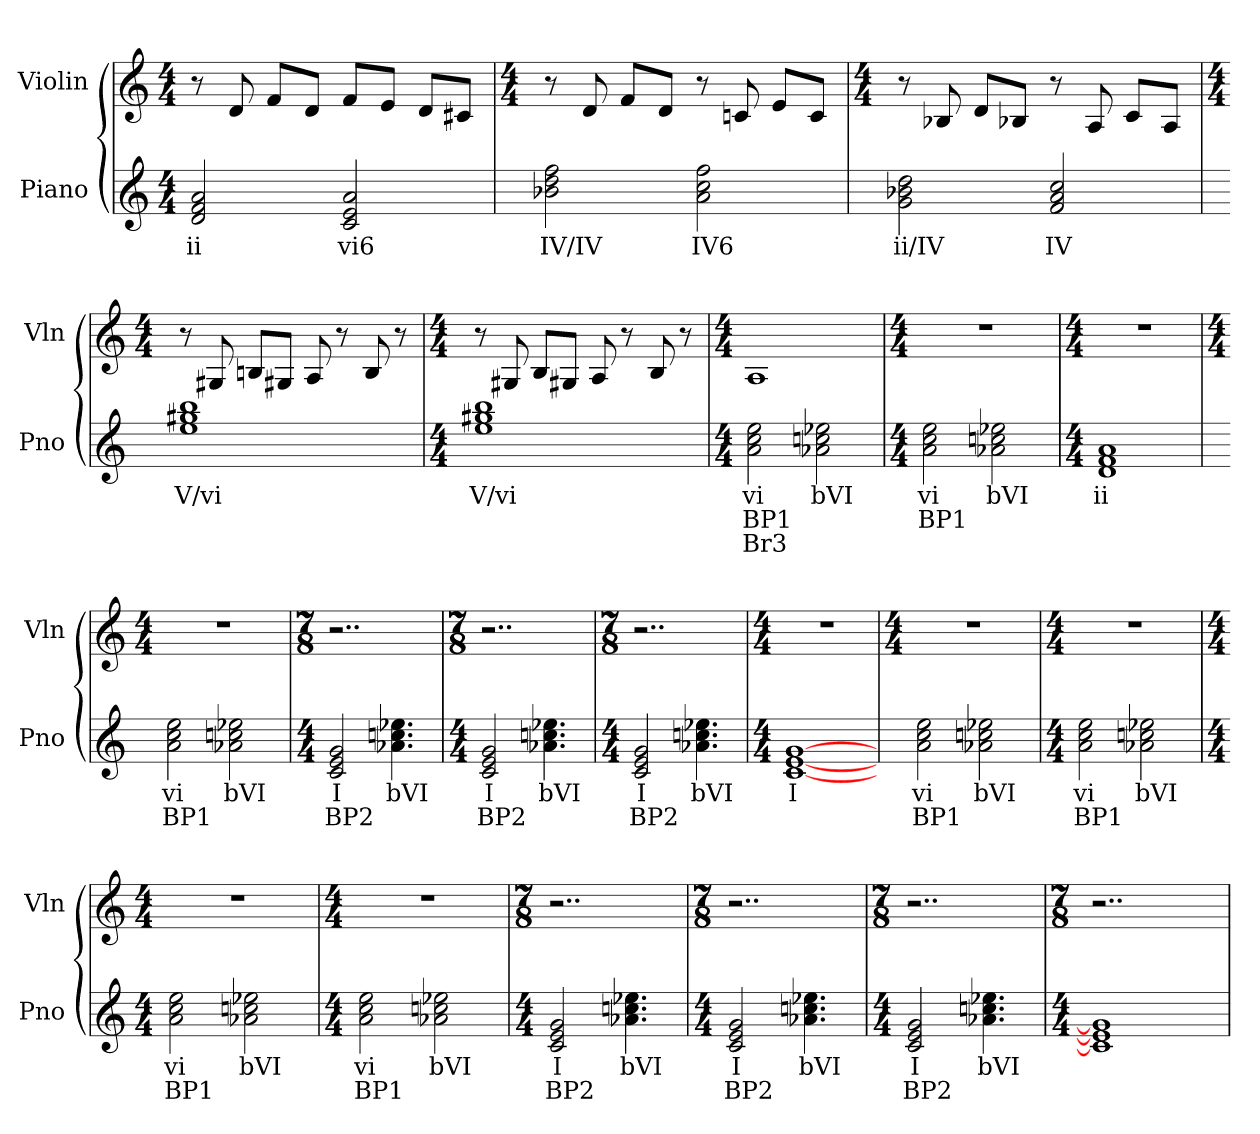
**kern	**text	**text	**text	**kern
*part2	*part2	*part2	*part2	*part1
*staff2	*staff2	*staff2	*staff2	*staff1
*I"Piano	*	*	*	*I"Violin
*I'Pno	*	*	*	*I'Vln
*k[]	*	*	*	*
*C:	*	*	*	*
*M4/4	*	*	*	*M4/4
=	=	=	=	=
2d 2f 2a	ii	.	.	8r
.	.	.	.	8d
.	.	.	.	8fL
.	.	.	.	8dJ
2c 2e 2a	vi6	.	.	8fL
.	.	.	.	8eJ
.	.	.	.	8dL
.	.	.	.	8c#XJ
=	=	=	=	=
*k[]	*	*	*	*
*C:	*	*	*	*
*	*	*	*	*M4/4
2b-X 2dd 2ff	IV/IV	.	.	8r
.	.	.	.	8d
.	.	.	.	8fL
.	.	.	.	8dJ
2a 2cc 2ff	IV6	.	.	8r
.	.	.	.	8cn
.	.	.	.	8eL
.	.	.	.	8cJ
=	=	=	=	=
*k[]	*	*	*	*
*C:	*	*	*	*
*	*	*	*	*M4/4
2g 2b-X 2dd	ii/IV	.	.	8r
.	.	.	.	8B-X
.	.	.	.	8dL
.	.	.	.	8B-XJ
2f 2a 2cc	IV	.	.	8r
.	.	.	.	8A
.	.	.	.	8cL
.	.	.	.	8AJ
=	=	=	=	=
*k[]	*	*	*	*
*C:	*	*	*	*
*	*	*	*	*M4/4
1ee 1gg#X 1bb	V/vi	.	.	8r
.	.	.	.	8G#X
.	.	.	.	8BnL
.	.	.	.	8G#XJ
.	.	.	.	8A
.	.	.	.	8r
.	.	.	.	8B
.	.	.	.	8r
=	=	=	=	=
*k[]	*	*	*	*
*C:	*	*	*	*
*M4/4	*	*	*	*M4/4
1ee 1gg#X 1bb	V/vi	.	.	8r
.	.	.	.	8G#X
.	.	.	.	8BL
.	.	.	.	8G#XJ
.	.	.	.	8A
.	.	.	.	8r
.	.	.	.	8B
.	.	.	.	8r
=	=	=	=	=
*k[]	*	*	*	*
*C:	*	*	*	*
*M4/4	*	*	*	*M4/4
2a 2cc 2ee	vi	BP1	Br3	1A
2a-X 2ccn 2ee-X	bVI	.	.	.
=	=	=	=	=
*k[]	*	*	*	*
*C:	*	*	*	*
*M4/4	*	*	*	*M4/4
2a 2cc 2ee	vi	BP1	.	1r
2a-X 2ccn 2ee-X	bVI	.	.	.
=	=	=	=	=
*k[]	*	*	*	*
*C:	*	*	*	*
*M4/4	*	*	*	*M4/4
1d 1f 1a	ii	.	.	1r
=	=	=	=	=
*k[]	*	*	*	*
*C:	*	*	*	*
*	*	*	*	*M4/4
2a 2cc 2ee	vi	BP1	.	1r
2a-X 2ccn 2ee-X	bVI	.	.	.
=	=	=	=	=
*k[]	*	*	*	*
*C:	*	*	*	*
*M4/4	*	*	*	*M7/8
2c 2e 2g	I	BP2	.	2..r
4.a-X 4.ccn 4.ee-X	bVI	.	.	.
=	=	=	=	=
*k[]	*	*	*	*
*C:	*	*	*	*
*M4/4	*	*	*	*M7/8
2c 2e 2g	I	BP2	.	2..r
4.a-X 4.ccn 4.ee-X	bVI	.	.	.
=	=	=	=	=
*k[]	*	*	*	*
*C:	*	*	*	*
*M4/4	*	*	*	*M7/8
2c 2e 2g	I	BP2	.	2..r
4.a-X 4.ccn 4.ee-X	bVI	.	.	.
=	=	=	=	=
*k[]	*	*	*	*
*C:	*	*	*	*
*M4/4	*	*	*	*M4/4
[1c [1e [1g	I	.	.	1r
=	=	=	=	=
*k[]	*	*	*	*
*C:	*	*	*	*
*	*	*	*	*M4/4
2a 2cc 2ee	vi	BP1	.	1r
2a-X 2ccn 2ee-X	bVI	.	.	.
=	=	=	=	=
*k[]	*	*	*	*
*C:	*	*	*	*
*M4/4	*	*	*	*M4/4
2a 2cc 2ee	vi	BP1	.	1r
2a-X 2ccn 2ee-X	bVI	.	.	.
=	=	=	=	=
*k[]	*	*	*	*
*C:	*	*	*	*
*M4/4	*	*	*	*M4/4
2a 2cc 2ee	vi	BP1	.	1r
2a-X 2ccn 2ee-X	bVI	.	.	.
=	=	=	=	=
*k[]	*	*	*	*
*C:	*	*	*	*
*M4/4	*	*	*	*M4/4
2a 2cc 2ee	vi	BP1	.	1r
2a-X 2ccn 2ee-X	bVI	.	.	.
=	=	=	=	=
*k[]	*	*	*	*
*C:	*	*	*	*
*M4/4	*	*	*	*M7/8
2c 2e 2g	I	BP2	.	2..r
4.a-X 4.ccn 4.ee-X	bVI	.	.	.
=	=	=	=	=
*k[]	*	*	*	*
*C:	*	*	*	*
*M4/4	*	*	*	*M7/8
2c 2e 2g	I	BP2	.	2..r
4.a-X 4.ccn 4.ee-X	bVI	.	.	.
=	=	=	=	=
*k[]	*	*	*	*
*C:	*	*	*	*
*M4/4	*	*	*	*M7/8
2c 2e 2g	I	BP2	.	2..r
4.a-X 4.ccn 4.ee-X	bVI	.	.	.
=	=	=	=	=
*k[]	*	*	*	*
*C:	*	*	*	*
*M4/4	*	*	*	*M7/8
1c] 1e] 1g]	.	.	.	2..r
.	.	.	.	8ryy
=	=	=	=	=
*-	*-	*-	*-	*-
